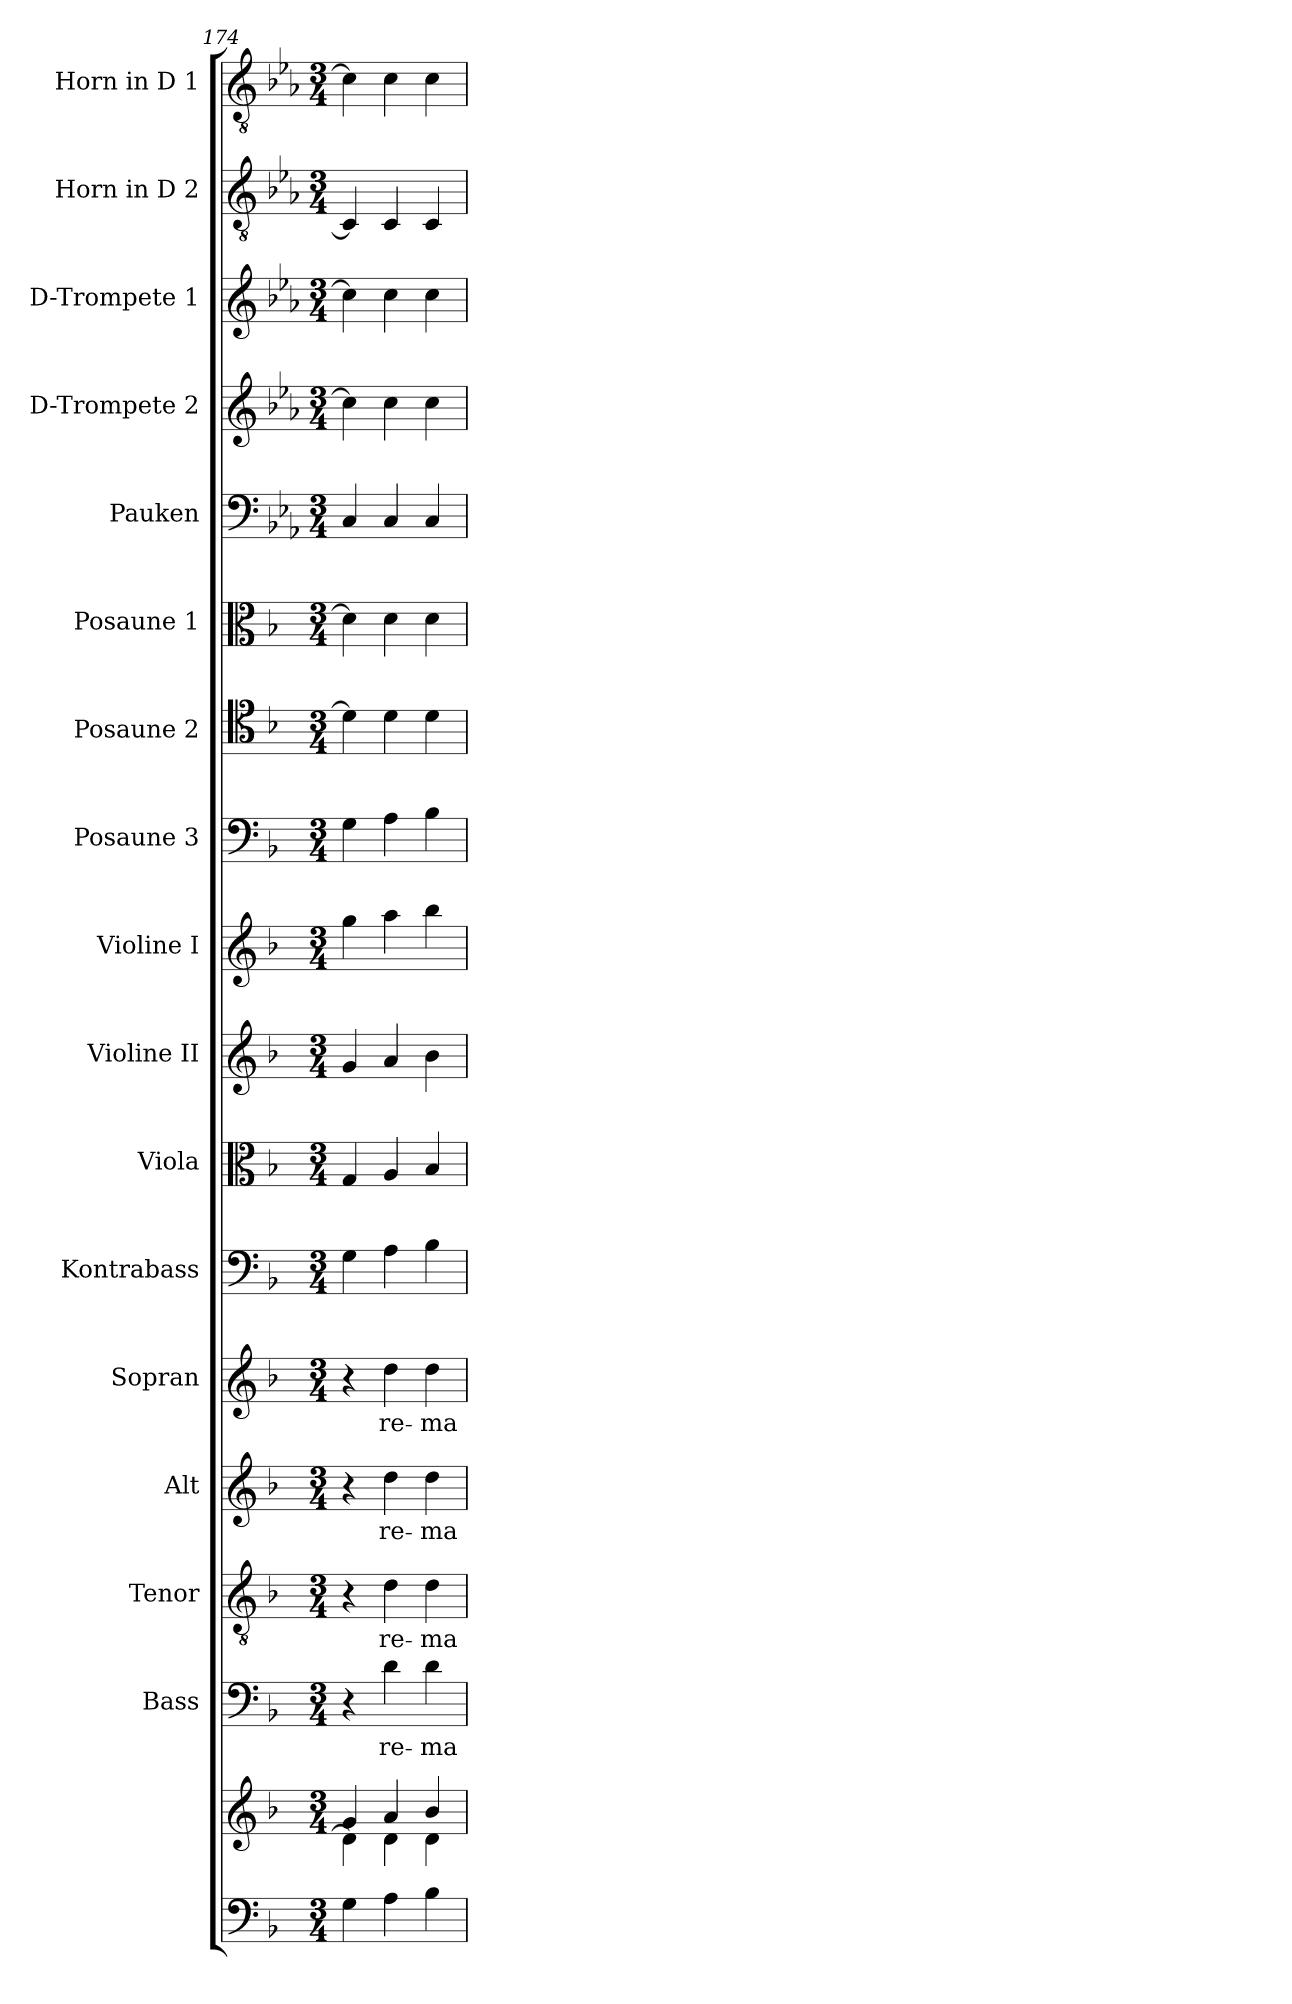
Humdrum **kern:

**kern	**kern	**kern	**text	**kern	**text	**kern	**text	**kern	**text	**kern	**kern	**kern	**kern	**kern	**kern	**kern	**kern	**kern	**kern	**kern	**kern
*part17	*part17	*part16	*part16	*part15	*part15	*part14	*part14	*part13	*part13	*part12	*part11	*part10	*part9	*part8	*part7	*part6	*part5	*part4	*part3	*part2	*part1
*staff18	*staff17	*staff16	*staff16	*staff15	*staff15	*staff14	*staff14	*staff13	*staff13	*staff12	*staff11	*staff10	*staff9	*staff8	*staff7	*staff6	*staff5	*staff4	*staff3	*staff2	*staff1
*	*	*I"Bass	*	*I"Tenor	*	*I"Alt	*	*I"Sopran	*	*I"Kontrabass	*I"Viola	*I"Violine II	*I"Violine I	*I"Posaune 3	*I"Posaune 2	*I"Posaune 1	*I"Pauken	*I"D-Trompete 2	*I"D-Trompete 1	*I"Horn in D 2	*I"Horn in D 1
*	*	*I'B.	*	*I'T.	*	*I'A.	*	*I'S.	*	*I'Kb.	*I'Vla.	*I'Vl. II	*I'Vl. I	*I'Pos. 3	*I'Pos. 2	*I'Pos. 1	*I'Pk.	*I'D Trp. 2	*I'D Trp. 1	*I'Hrn. 2	*I'Hrn. 1
*clefF4	*clefG2	*clefF4	*	*clefGv2	*	*clefG2	*	*clefG2	*	*clefF4	*clefC3	*clefG2	*clefG2	*clefF4	*clefC4	*clefC3	*clefF4	*clefG2	*clefG2	*clefGv2	*clefGv2
*	*	*	*	*	*	*	*	*	*	*ITrd7c12	*	*	*	*	*	*	*ITrd-1c-2	*ITrd-1c-2	*ITrd-1c-2	*ITrd-1c-2	*ITrd-1c-2
*k[b-]	*k[b-]	*k[b-]	*	*k[b-]	*	*k[b-]	*	*k[b-]	*	*k[b-]	*k[b-]	*k[b-]	*k[b-]	*k[b-]	*k[b-]	*k[b-]	*k[b-]	*k[b-]	*k[b-]	*k[b-]	*k[b-]
*F:	*F:	*F:	*	*F:	*	*F:	*	*F:	*	*F:	*F:	*F:	*F:	*F:	*F:	*F:	*F:	*F:	*F:	*F:	*F:
*M3/4	*M3/4	*M3/4	*	*M3/4	*	*M3/4	*	*M3/4	*	*M3/4	*M3/4	*M3/4	*M3/4	*M3/4	*M3/4	*M3/4	*M3/4	*M3/4	*M3/4	*M3/4	*M3/4
=174	=174	=174	=174	=174	=174	=174	=174	=174	=174	=174	=174	=174	=174	=174	=174	=174	=174	=174	=174	=174	=174
*	*^	*	*	*	*	*	*	*	*	*	*	*	*	*	*	*	*	*	*	*	*
4G\	4g/	4d\]	4r	.	4r	.	4r	.	4r	.	4GG\	4G/	4g/	4gg\	4G\	4d\]	4d\]	4D/	4dd\]	4dd\]	4D/]	4d\]
!	!	!	!	!LO:LY:b	!	!LO:LY:b	!	!LO:LY:b	!	!LO:LY:b	!	!	!	!	!	!	!	!	!	!	!	!
4A\	4a/	4d\	4d\	re-	4d\	re-	4dd\	re-	4dd\	re-	4AA\	4A/	4a/	4aa\	4A\	4d\	4d\	4D/	4dd\	4dd\	4D/	4d\
!	!	!	!	!LO:LY:b	!	!LO:LY:b	!	!LO:LY:b	!	!LO:LY:b	!	!	!	!	!	!	!	!	!	!	!	!
4B-\	4b-/	4d\	4d\	-ma-	4d\	-ma-	4dd\	-ma-	4dd\	-ma-	4BB-\	4B-/	4b-\	4bb-\	4B-\	4d\	4d\	4D/	4dd\	4dd\	4D/	4d\
*	*v	*v	*	*	*	*	*	*	*	*	*	*	*	*	*	*	*	*	*	*	*	*
=	=	=	=	=	=	=	=	=	=	=	=	=	=	=	=	=	=	=	=	=	=
*-	*-	*-	*-	*-	*-	*-	*-	*-	*-	*-	*-	*-	*-	*-	*-	*-	*-	*-	*-	*-	*-
